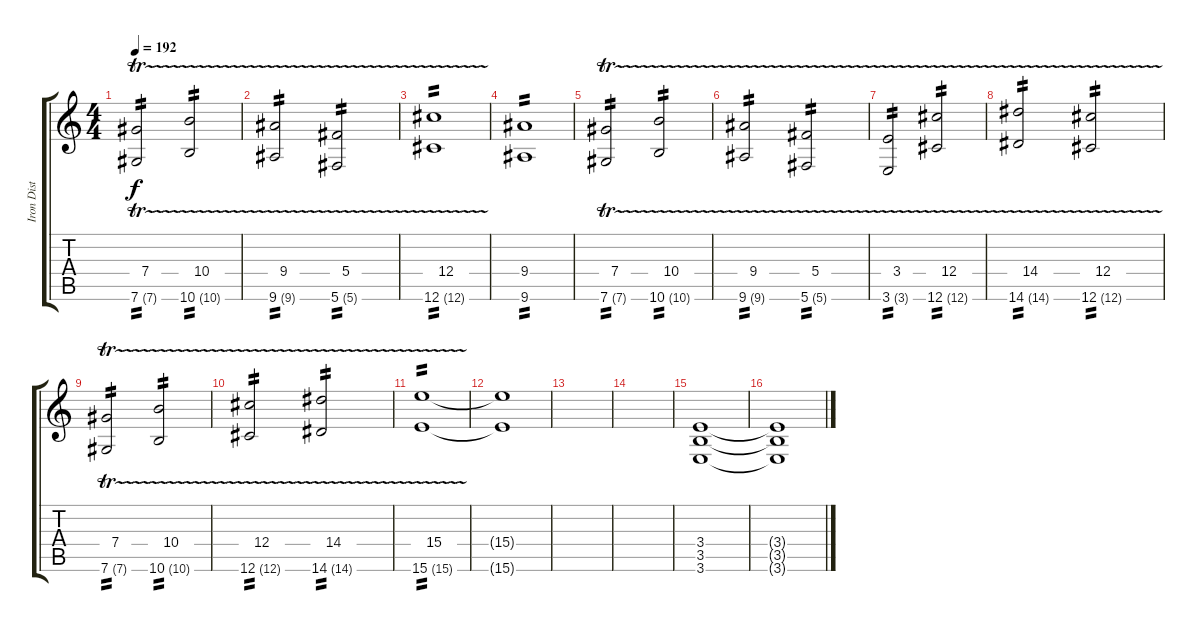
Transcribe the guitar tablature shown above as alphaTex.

\track ("Iron Dist" "Iron Dist") {instrument overdrivenguitar}
\staff {score tabs}
\tuning (Eb4 Bb3 Gb3 Db3 Ab2 Db2) {hide}
\ts (4 4)
\tempo 192
\clef g2
\ks c
(7.4 7.6{tr (7 16)}).2{tp 2 dy f} (10.4 10.6{tr (10 16)}).2{tp 2} |
(9.4 9.6{tr (9 16)}).2{tp 2} (5.4 5.6{tr (5 16)}).2{tp 2} |
(12.4 12.6{tr (12 16)}).1{tp 2} |
(9.4 9.6).1{tp 2} |
(7.4 7.6{tr (7 16)}).2{tp 2} (10.4 10.6{tr (10 16)}).2{tp 2} |
(9.4 9.6{tr (9 16)}).2{tp 2} (5.4 5.6{tr (5 16)}).2{tp 2} |
(3.4 3.6{tr (3 16)}).2{tp 2} (12.4 12.6{tr (12 16)}).2{tp 2} |
(14.4 14.6{tr (14 16)}).2{tp 2} (12.4 12.6{tr (12 16)}).2{tp 2} |
(7.4 7.6{tr (7 16)}).2{tp 2} (10.4 10.6{tr (10 16)}).2{tp 2} |
(12.4 12.6{tr (12 16)}).2{tp 2} (14.4 14.6{tr (14 16)}).2{tp 2} |
(15.4 15.6{tr (15 16)}).1{tp 2} |
(15.4{t} 15.6{t}).1 |
|
|
(3.4 3.5 3.6).1 |
(3.4{t} 3.5{t} 3.6{t}).1
